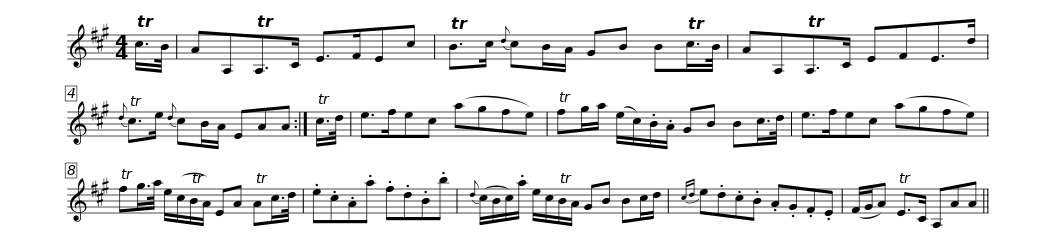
X:1
L:1/8
M:4/4
I:linebreak $
K:A
V:1 treble
V:1
 Tc/>B/ | AA,TA,>C E>FEc | TB>c{d} cB/A/ GB BTc/>B/ | AA,TA,>C EFE>d |{d} Tc>e{d} cB/A/ EAA :|$ %5
 Tc/>d/ | e>fec (agfe) | Tfg/a/ (e/c/).B/.A/ GB Bc/>d/ | e>fec (agfe) | Tfg/>a/ e/(c/TB/A/) EA TAc/>d/ |$ %10
 .e.c.A.a .f.d.B.b |{d} (c/B/c/).a/ e/c/TB/A/ GB Bc/d/ |{cd} e.d.c.B .A.G.F.E | (F/G/A) TE>C A,AA || %14
